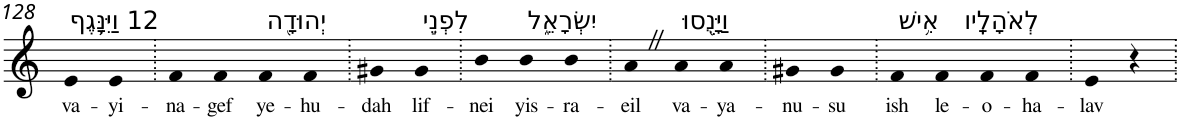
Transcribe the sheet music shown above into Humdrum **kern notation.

**kern	**text
*part1	*part1
*staff1	*staff1
*I"Piano	*
*I'Pno	*
!!LO:PB:g=z
*clefG2	*
*k[]	*
=128	=128
!LO:TX:a:t=12 וַיִּנָּ֥גֶף	!
!	!LO:LY:b
4e	va-
!	!LO:LY:b
4e	-yi-
=129.	=129.
!	!LO:LY:b
4f	-na-
!	!LO:LY:b
4f	-gef
!LO:TX:a:t=יְהוּדָ֖ה	!
!	!LO:LY:b
4f	ye-
!	!LO:LY:b
4f	-hu-
=130.	=130.
!	!LO:LY:b
4g#X	-dah
!LO:TX:a:t=לִפְנֵ֣י	!
!	!LO:LY:b
4g#	lif-
=131.	=131.
!	!LO:LY:b
4b	-nei
!LO:TX:a:t=יִשְׂרָאֵ֑ל	!
!	!LO:LY:b
4b	yis-
!	!LO:LY:b
4b	-ra-
=132.	=132.
!	!LO:LY:b
4aZ	-eil
!LO:TX:a:t=וַיָּנֻ֖סוּ	!
!	!LO:LY:b
4a	va-
!	!LO:LY:b
4a	-ya-
=133.	=133.
!	!LO:LY:b
4g#X	-nu-
!	!LO:LY:b
4g#	-su
=134.	=134.
!LO:TX:a:t=אִ֥ישׁ	!
!	!LO:LY:b
4f	ish
!LO:TX:a:t=לְאֹהָלָֽיו	!
!	!LO:LY:b
4f	le-
!	!LO:LY:b
4f	-o-
!	!LO:LY:b
4f	-ha-
=135.	=135.
!	!LO:LY:b
4e	-lav
4r	.
=.	=.
*-	*-
